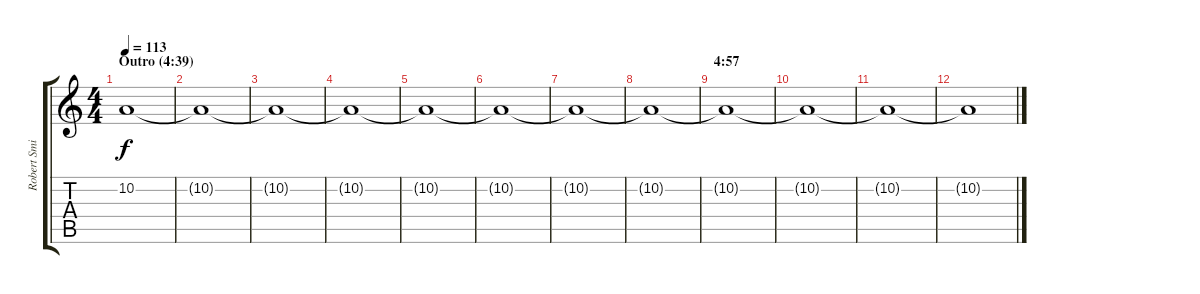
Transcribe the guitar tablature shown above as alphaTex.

\track ("Robert Smith (keyboard 2)" "Robert Smi") {instrument ocarina}
\staff {score tabs}
\tuning (E4 B3 G3 D3 A2 E2) {hide}
\ts (4 4)
\section ("" "Outro (4:39)")
\tempo 113
\clef g2
\ks c
10.2.1{dy f volume 5} |
10.2{t}.1 |
10.2{t}.1{volume 4} |
10.2{t}.1 |
10.2{t}.1{volume 3} |
10.2{t}.1 |
10.2{t}.1{volume 2} |
10.2{t}.1 |
\section ("" "4:57")
10.2{t}.1{volume 1} |
10.2{t}.1 |
10.2{t}.1{volume 0} |
10.2{t}.1
